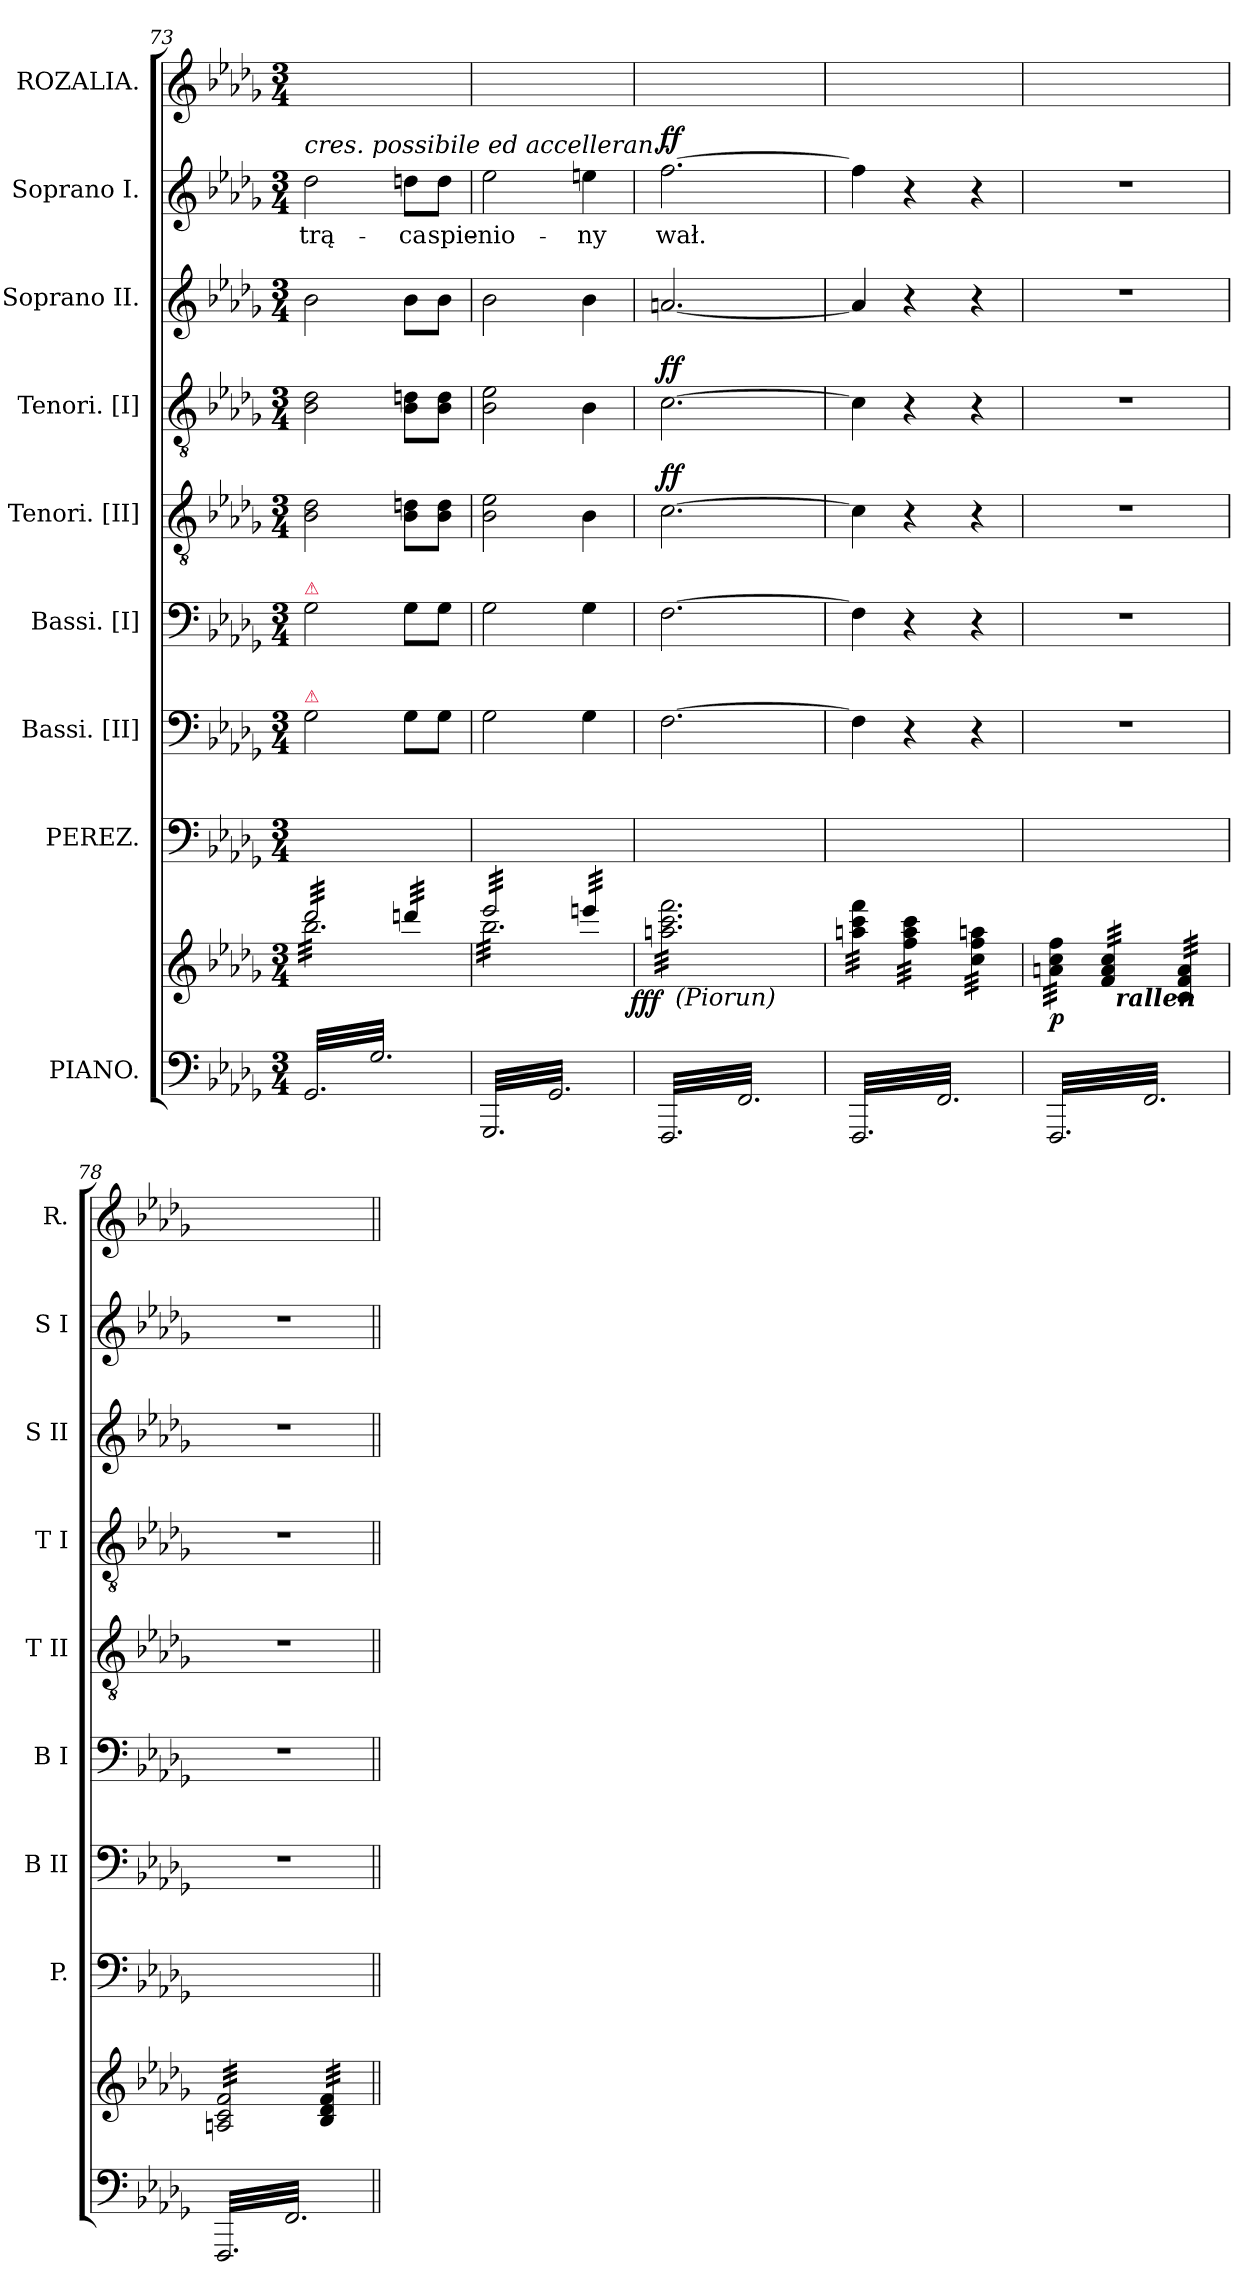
**kern	**kern	**dynam	**kern	**kern	**kern	**kern	**dynam	**kern	**dynam	**kern	**kern	**text	**dynam	**kern
*part9	*part9	*part9	*part8	*part7	*part6	*part5	*part5	*part4	*part4	*part3	*part2	*part2	*part2	*part1
*staff10	*staff9	*staff9/10	*staff8	*staff7	*staff6	*staff5	*staff5	*staff4	*staff4	*staff3	*staff2	*staff2	*staff2	*staff1
*I"PIANO.	*	*	*I"PEREZ.	*I"Bassi. [II]	*I"Bassi. [I]	*I"Tenori. [II]	*	*I"Tenori. [I]	*	*I"Soprano II.	*I"Soprano I.	*	*	*I"ROZALIA.
*	*	*	*I'P.	*I'B II	*I'B I	*I'T II	*	*I'T I	*	*I'S II	*I'S I	*	*	*I'R.
*clefF4	*clefG2	*	*clefF4	*clefF4	*clefF4	*clefGv2	*	*clefGv2	*	*clefG2	*clefG2	*	*	*clefG2
*k[b-e-a-d-g-]	*k[b-e-a-d-g-]	*	*k[b-e-a-d-g-]	*k[b-e-a-d-g-]	*k[b-e-a-d-g-]	*k[b-e-a-d-g-]	*	*k[b-e-a-d-g-]	*	*k[b-e-a-d-g-]	*k[b-e-a-d-g-]	*	*	*k[b-e-a-d-g-]
*b-:	*b-:	*	*b-:	*b-:	*b-:	*b-:	*	*b-:	*	*b-:	*b-:	*	*	*b-:
*M3/4	*M3/4	*	*M3/4	*M3/4	*M3/4	*M3/4	*	*M3/4	*	*M3/4	*M3/4	*	*	*M3/4
=73	=73	=73	=73	=73	=73	=73	=73	=73	=73	=73	=73	=73	=73	=73
*	*^	*	*	*	*	*	*	*	*	*	*	*	*	*
!	!	!	!	!	!	!	!	!	!	!	!	!LO:TX:a:i:t=cres. possibile ed accelleran -	!	!	!
!	!	!	!	!	!	!LO:TX:a:Bi:color=crimson:t=⚠	!	!	!	!	!	!	!	!	!
!	!	!	!	!	!LO:TX:a:Bi:color=crimson:t=⚠	!	!	!	!	!	!	!	!	!	!
!	!LO:TX:b:Bi:color=crimson:t=⚠	!	!	!	!	!	!	!	!	!	!	!	!	!	!
*tremolo	*	*	*	*	*	*	*	*	*	*	*	*	*	*	*
*	*tremolo	*	*	*	*	*	*	*	*	*	*	*	*	*	*
32GG-/LLL	32ddd-/LLL	32bb-\LLL	.	2.ryy	2G-\	2G-\	2B-\ 2d-\	.	2B-\ 2d-\	.	2b-\	2dd-\	-trą-	.	2.ryy
32G-/	32ddd-/	32bb-\	.	.	.	.	.	.	.	.	.	.	.	.	.
32GG-/	32ddd-/	32bb-\	.	.	.	.	.	.	.	.	.	.	.	.	.
32G-/	32ddd-/	32bb-\	.	.	.	.	.	.	.	.	.	.	.	.	.
32GG-/	32ddd-/	32bb-\	.	.	.	.	.	.	.	.	.	.	.	.	.
32G-/	32ddd-/	32bb-\	.	.	.	.	.	.	.	.	.	.	.	.	.
32GG-/	32ddd-/	32bb-\	.	.	.	.	.	.	.	.	.	.	.	.	.
32G-/	32ddd-/	32bb-\	.	.	.	.	.	.	.	.	.	.	.	.	.
32GG-/	32ddd-/	32bb-\	.	.	.	.	.	.	.	.	.	.	.	.	.
32G-/	32ddd-/	32bb-\	.	.	.	.	.	.	.	.	.	.	.	.	.
32GG-/	32ddd-/	32bb-\	.	.	.	.	.	.	.	.	.	.	.	.	.
32G-/	32ddd-/	32bb-\	.	.	.	.	.	.	.	.	.	.	.	.	.
32GG-/	32ddd-/	32bb-\	.	.	.	.	.	.	.	.	.	.	.	.	.
32G-/	32ddd-/	32bb-\	.	.	.	.	.	.	.	.	.	.	.	.	.
32GG-/	32ddd-/	32bb-\	.	.	.	.	.	.	.	.	.	.	.	.	.
32G-/	32ddd-/JJJ	32bb-\	.	.	.	.	.	.	.	.	.	.	.	.	.
32GG-/	32dddn/LLL	32bb-\	.	.	8G-\L	8G-\L	8B-\ 8dn\L	.	8B-\ 8dn\L	.	8b-\L	8ddn\L	-ca	.	.
32G-/	32dddn/	32bb-\	.	.	.	.	.	.	.	.	.	.	.	.	.
32GG-/	32dddn/	32bb-\	.	.	.	.	.	.	.	.	.	.	.	.	.
32G-/	32dddn/	32bb-\	.	.	.	.	.	.	.	.	.	.	.	.	.
32GG-/	32dddn/	32bb-\	.	.	8G-\J	8G-\J	8B-\ 8d\J	.	8B-\ 8d\J	.	8b-\J	8dd\J	spie-	.	.
32G-/	32dddn/	32bb-\	.	.	.	.	.	.	.	.	.	.	.	.	.
32GG-/	32dddn/	32bb-\	.	.	.	.	.	.	.	.	.	.	.	.	.
32G-/JJJ	32dddn/JJJ	32bb-\JJJ	.	.	.	.	.	.	.	.	.	.	.	.	.
=74	=74	=74	=74	=74	=74	=74	=74	=74	=74	=74	=74	=74	=74	=74	=74
32GGG-/LLL	32eee-/LLL	32bb-\LLL	.	2.ryy	2G-\	2G-\	2B-\ 2e-\	.	2B-\ 2e-\	.	2b-\	2ee-\	-nio-	.	2.ryy
32GG-/	32eee-/	32bb-\	.	.	.	.	.	.	.	.	.	.	.	.	.
32GGG-/	32eee-/	32bb-\	.	.	.	.	.	.	.	.	.	.	.	.	.
32GG-/	32eee-/	32bb-\	.	.	.	.	.	.	.	.	.	.	.	.	.
32GGG-/	32eee-/	32bb-\	.	.	.	.	.	.	.	.	.	.	.	.	.
32GG-/	32eee-/	32bb-\	.	.	.	.	.	.	.	.	.	.	.	.	.
32GGG-/	32eee-/	32bb-\	.	.	.	.	.	.	.	.	.	.	.	.	.
32GG-/	32eee-/	32bb-\	.	.	.	.	.	.	.	.	.	.	.	.	.
32GGG-/	32eee-/	32bb-\	.	.	.	.	.	.	.	.	.	.	.	.	.
32GG-/	32eee-/	32bb-\	.	.	.	.	.	.	.	.	.	.	.	.	.
32GGG-/	32eee-/	32bb-\	.	.	.	.	.	.	.	.	.	.	.	.	.
32GG-/	32eee-/	32bb-\	.	.	.	.	.	.	.	.	.	.	.	.	.
32GGG-/	32eee-/	32bb-\	.	.	.	.	.	.	.	.	.	.	.	.	.
32GG-/	32eee-/	32bb-\	.	.	.	.	.	.	.	.	.	.	.	.	.
32GGG-/	32eee-/	32bb-\	.	.	.	.	.	.	.	.	.	.	.	.	.
32GG-/	32eee-/JJJ	32bb-\	.	.	.	.	.	.	.	.	.	.	.	.	.
32GGG-/	32eeen/LLL	32bb-\	.	.	4G-\	4G-\	4B-\	.	4B-\	.	4b-\	4een\	-ny	.	.
32GG-/	32eeen/	32bb-\	.	.	.	.	.	.	.	.	.	.	.	.	.
32GGG-/	32eeen/	32bb-\	.	.	.	.	.	.	.	.	.	.	.	.	.
32GG-/	32eeen/	32bb-\	.	.	.	.	.	.	.	.	.	.	.	.	.
32GGG-/	32eeen/	32bb-\	.	.	.	.	.	.	.	.	.	.	.	.	.
32GG-/	32eeen/	32bb-\	.	.	.	.	.	.	.	.	.	.	.	.	.
32GGG-/	32eeen/	32bb-\	.	.	.	.	.	.	.	.	.	.	.	.	.
32GG-/JJJ	32eeen/JJJ	32bb-\JJJ	.	.	.	.	.	.	.	.	.	.	.	.	.
=75	=75	=75	=75	=75	=75	=75	=75	=75	=75	=75	=75	=75	=75	=75	=75
!	!	!	!LO:DY:b:rj	!	!	!	!	!LO:DY:a	!	!LO:DY:a	!	!	!	!LO:DY:a	!
32FFF/LLL	32aan\ 32ccc\ 32fff\LLL	32ryy	fff	2.ryy	[2.F\	[2.F\	[2.c\	ff	[2.c\	ff	[2.an/	[2.ff\	wał.	ff	2.ryy
!	!	!LO:TX:b:i:t=(Piorun)	!	!	!	!	!	!	!	!	!	!	!	!	!
32FF/	32aan\ 32ccc\ 32fff\	2ryy	.	.	.	.	.	.	.	.	.	.	.	.	.
32FFF/	32aan\ 32ccc\ 32fff\	.	.	.	.	.	.	.	.	.	.	.	.	.	.
32FF/	32aan\ 32ccc\ 32fff\	.	.	.	.	.	.	.	.	.	.	.	.	.	.
32FFF/	32aan\ 32ccc\ 32fff\	.	.	.	.	.	.	.	.	.	.	.	.	.	.
32FF/	32aan\ 32ccc\ 32fff\	.	.	.	.	.	.	.	.	.	.	.	.	.	.
32FFF/	32aan\ 32ccc\ 32fff\	.	.	.	.	.	.	.	.	.	.	.	.	.	.
32FF/	32aan\ 32ccc\ 32fff\	.	.	.	.	.	.	.	.	.	.	.	.	.	.
32FFF/	32aan\ 32ccc\ 32fff\	.	.	.	.	.	.	.	.	.	.	.	.	.	.
32FF/	32aan\ 32ccc\ 32fff\	.	.	.	.	.	.	.	.	.	.	.	.	.	.
32FFF/	32aan\ 32ccc\ 32fff\	.	.	.	.	.	.	.	.	.	.	.	.	.	.
32FF/	32aan\ 32ccc\ 32fff\	.	.	.	.	.	.	.	.	.	.	.	.	.	.
32FFF/	32aan\ 32ccc\ 32fff\	.	.	.	.	.	.	.	.	.	.	.	.	.	.
32FF/	32aan\ 32ccc\ 32fff\	.	.	.	.	.	.	.	.	.	.	.	.	.	.
32FFF/	32aan\ 32ccc\ 32fff\	.	.	.	.	.	.	.	.	.	.	.	.	.	.
32FF/	32aan\ 32ccc\ 32fff\	.	.	.	.	.	.	.	.	.	.	.	.	.	.
32FFF/	32aan\ 32ccc\ 32fff\	.	.	.	.	.	.	.	.	.	.	.	.	.	.
32FF/	32aan\ 32ccc\ 32fff\	8..ryy	.	.	.	.	.	.	.	.	.	.	.	.	.
32FFF/	32aan\ 32ccc\ 32fff\	.	.	.	.	.	.	.	.	.	.	.	.	.	.
32FF/	32aan\ 32ccc\ 32fff\	.	.	.	.	.	.	.	.	.	.	.	.	.	.
32FFF/	32aan\ 32ccc\ 32fff\	.	.	.	.	.	.	.	.	.	.	.	.	.	.
32FF/	32aan\ 32ccc\ 32fff\	.	.	.	.	.	.	.	.	.	.	.	.	.	.
32FFF/	32aan\ 32ccc\ 32fff\	.	.	.	.	.	.	.	.	.	.	.	.	.	.
32FF/JJJ	32aan\ 32ccc\ 32fff\JJJ	.	.	.	.	.	.	.	.	.	.	.	.	.	.
*	*v	*v	*	*	*	*	*	*	*	*	*	*	*	*	*
=76	=76	=76	=76	=76	=76	=76	=76	=76	=76	=76	=76	=76	=76	=76
32FFF/LLL	32aan\ 32ccc\ 32fff\LLL	.	2.ryy	4F\]	4F\]	4c\]	.	4c\]	.	4a/]	4ff\]	.	.	2.ryy
32FF/	32aan\ 32ccc\ 32fff\	.	.	.	.	.	.	.	.	.	.	.	.	.
32FFF/	32aan\ 32ccc\ 32fff\	.	.	.	.	.	.	.	.	.	.	.	.	.
32FF/	32aan\ 32ccc\ 32fff\	.	.	.	.	.	.	.	.	.	.	.	.	.
32FFF/	32aan\ 32ccc\ 32fff\	.	.	.	.	.	.	.	.	.	.	.	.	.
32FF/	32aan\ 32ccc\ 32fff\	.	.	.	.	.	.	.	.	.	.	.	.	.
32FFF/	32aan\ 32ccc\ 32fff\	.	.	.	.	.	.	.	.	.	.	.	.	.
32FF/	32aan\ 32ccc\ 32fff\JJJ	.	.	.	.	.	.	.	.	.	.	.	.	.
32FFF/	32ff\ 32aa\ 32ccc\LLL	.	.	4r	4r	4r	.	4r	.	4r	4r	.	.	.
32FF/	32ff\ 32aa\ 32ccc\	.	.	.	.	.	.	.	.	.	.	.	.	.
32FFF/	32ff\ 32aa\ 32ccc\	.	.	.	.	.	.	.	.	.	.	.	.	.
32FF/	32ff\ 32aa\ 32ccc\	.	.	.	.	.	.	.	.	.	.	.	.	.
32FFF/	32ff\ 32aa\ 32ccc\	.	.	.	.	.	.	.	.	.	.	.	.	.
32FF/	32ff\ 32aa\ 32ccc\	.	.	.	.	.	.	.	.	.	.	.	.	.
32FFF/	32ff\ 32aa\ 32ccc\	.	.	.	.	.	.	.	.	.	.	.	.	.
32FF/	32ff\ 32aa\ 32ccc\JJJ	.	.	.	.	.	.	.	.	.	.	.	.	.
32FFF/	32cc\ 32ff\ 32aan\LLL	.	.	4r	4r	4r	.	4r	.	4r	4r	.	.	.
32FF/	32cc\ 32ff\ 32aan\	.	.	.	.	.	.	.	.	.	.	.	.	.
32FFF/	32cc\ 32ff\ 32aan\	.	.	.	.	.	.	.	.	.	.	.	.	.
32FF/	32cc\ 32ff\ 32aan\	.	.	.	.	.	.	.	.	.	.	.	.	.
32FFF/	32cc\ 32ff\ 32aan\	.	.	.	.	.	.	.	.	.	.	.	.	.
32FF/	32cc\ 32ff\ 32aan\	.	.	.	.	.	.	.	.	.	.	.	.	.
32FFF/	32cc\ 32ff\ 32aan\	.	.	.	.	.	.	.	.	.	.	.	.	.
32FF/JJJ	32cc\ 32ff\ 32aan\JJJ	.	.	.	.	.	.	.	.	.	.	.	.	.
=77	=77	=77	=77	=77	=77	=77	=77	=77	=77	=77	=77	=77	=77	=77
*	*^	*	*	*	*	*	*	*	*	*	*	*	*	*
32FFF/LLL	32an\ 32cc\ 32ff\LLL	4ryy	p	2.ryy	2.r	2.r	2.r	.	2.r	.	2.r	2.r	.	.	2.ryy
32FF/	32an\ 32cc\ 32ff\	.	.	.	.	.	.	.	.	.	.	.	.	.	.
32FFF/	32an\ 32cc\ 32ff\	.	.	.	.	.	.	.	.	.	.	.	.	.	.
32FF/	32an\ 32cc\ 32ff\	.	.	.	.	.	.	.	.	.	.	.	.	.	.
32FFF/	32an\ 32cc\ 32ff\	.	.	.	.	.	.	.	.	.	.	.	.	.	.
32FF/	32an\ 32cc\ 32ff\	.	.	.	.	.	.	.	.	.	.	.	.	.	.
32FFF/	32an\ 32cc\ 32ff\	.	.	.	.	.	.	.	.	.	.	.	.	.	.
32FF/	32an\ 32cc\ 32ff\JJJ	.	.	.	.	.	.	.	.	.	.	.	.	.	.
32FFF/	32f/ 32a/ 32cc/LLL	32ryy	.	.	.	.	.	.	.	.	.	.	.	.	.
!	!	!LO:TX:b:Bi:t=rallen	!	!	!	!	!	!	!	!	!	!	!	!	!
32FF/	32f/ 32a/ 32cc/	4...ryy	.	.	.	.	.	.	.	.	.	.	.	.	.
32FFF/	32f/ 32a/ 32cc/	.	.	.	.	.	.	.	.	.	.	.	.	.	.
32FF/	32f/ 32a/ 32cc/	.	.	.	.	.	.	.	.	.	.	.	.	.	.
32FFF/	32f/ 32a/ 32cc/	.	.	.	.	.	.	.	.	.	.	.	.	.	.
32FF/	32f/ 32a/ 32cc/	.	.	.	.	.	.	.	.	.	.	.	.	.	.
32FFF/	32f/ 32a/ 32cc/	.	.	.	.	.	.	.	.	.	.	.	.	.	.
32FF/	32f/ 32a/ 32cc/JJJ	.	.	.	.	.	.	.	.	.	.	.	.	.	.
32FFF/	32c/ 32f/ 32a/LLL	.	.	.	.	.	.	.	.	.	.	.	.	.	.
32FF/	32c/ 32f/ 32a/	.	.	.	.	.	.	.	.	.	.	.	.	.	.
32FFF/	32c/ 32f/ 32a/	.	.	.	.	.	.	.	.	.	.	.	.	.	.
32FF/	32c/ 32f/ 32a/	.	.	.	.	.	.	.	.	.	.	.	.	.	.
32FFF/	32c/ 32f/ 32a/	.	.	.	.	.	.	.	.	.	.	.	.	.	.
32FF/	32c/ 32f/ 32a/	.	.	.	.	.	.	.	.	.	.	.	.	.	.
32FFF/	32c/ 32f/ 32a/	.	.	.	.	.	.	.	.	.	.	.	.	.	.
32FF/JJJ	32c/ 32f/ 32a/JJJ	.	.	.	.	.	.	.	.	.	.	.	.	.	.
*	*v	*v	*	*	*	*	*	*	*	*	*	*	*	*	*
=78	=78	=78	=78	=78	=78	=78	=78	=78	=78	=78	=78	=78	=78	=78
32FFF/LLL	32An/ 32c/ 32f/LLL	.	2.ryy	2.r	2.r	2.r	.	2.r	.	2.r	2.r	.	.	2.ryy
32FF/	32An/ 32c/ 32f/	.	.	.	.	.	.	.	.	.	.	.	.	.
32FFF/	32An/ 32c/ 32f/	.	.	.	.	.	.	.	.	.	.	.	.	.
32FF/	32An/ 32c/ 32f/	.	.	.	.	.	.	.	.	.	.	.	.	.
32FFF/	32An/ 32c/ 32f/	.	.	.	.	.	.	.	.	.	.	.	.	.
32FF/	32An/ 32c/ 32f/	.	.	.	.	.	.	.	.	.	.	.	.	.
32FFF/	32An/ 32c/ 32f/	.	.	.	.	.	.	.	.	.	.	.	.	.
32FF/	32An/ 32c/ 32f/	.	.	.	.	.	.	.	.	.	.	.	.	.
32FFF/	32An/ 32c/ 32f/	.	.	.	.	.	.	.	.	.	.	.	.	.
32FF/	32An/ 32c/ 32f/	.	.	.	.	.	.	.	.	.	.	.	.	.
32FFF/	32An/ 32c/ 32f/	.	.	.	.	.	.	.	.	.	.	.	.	.
32FF/	32An/ 32c/ 32f/	.	.	.	.	.	.	.	.	.	.	.	.	.
32FFF/	32An/ 32c/ 32f/	.	.	.	.	.	.	.	.	.	.	.	.	.
32FF/	32An/ 32c/ 32f/	.	.	.	.	.	.	.	.	.	.	.	.	.
32FFF/	32An/ 32c/ 32f/	.	.	.	.	.	.	.	.	.	.	.	.	.
32FF/	32An/ 32c/ 32f/JJJ	.	.	.	.	.	.	.	.	.	.	.	.	.
32FFF/	32B-/ 32d-/ 32f/LLL	.	.	.	.	.	.	.	.	.	.	.	.	.
32FF/	32B-/ 32d-/ 32f/	.	.	.	.	.	.	.	.	.	.	.	.	.
32FFF/	32B-/ 32d-/ 32f/	.	.	.	.	.	.	.	.	.	.	.	.	.
32FF/	32B-/ 32d-/ 32f/	.	.	.	.	.	.	.	.	.	.	.	.	.
32FFF/	32B-/ 32d-/ 32f/	.	.	.	.	.	.	.	.	.	.	.	.	.
32FF/	32B-/ 32d-/ 32f/	.	.	.	.	.	.	.	.	.	.	.	.	.
32FFF/	32B-/ 32d-/ 32f/	.	.	.	.	.	.	.	.	.	.	.	.	.
32FF/JJJ	32B-/ 32d-/ 32f/JJJ	.	.	.	.	.	.	.	.	.	.	.	.	.
*	*Xtremolo	*	*	*	*	*	*	*	*	*	*	*	*	*
*Xtremolo	*	*	*	*	*	*	*	*	*	*	*	*	*	*
.	.	.	.	.	.	.	.	.	.	.	.	.	.	.
.	.	.	.	.	.	.	.	.	.	.	.	.	.	.
.	.	.	.	.	.	.	.	.	.	.	.	.	.	.
.	.	.	.	.	.	.	.	.	.	.	.	.	.	.
.	.	.	.	.	.	.	.	.	.	.	.	.	.	.
.	.	.	.	.	.	.	.	.	.	.	.	.	.	.
.	.	.	.	.	.	.	.	.	.	.	.	.	.	.
.	.	.	.	.	.	.	.	.	.	.	.	.	.	.
.	.	.	.	.	.	.	.	.	.	.	.	.	.	.
.	.	.	.	.	.	.	.	.	.	.	.	.	.	.
.	.	.	.	.	.	.	.	.	.	.	.	.	.	.
.	.	.	.	.	.	.	.	.	.	.	.	.	.	.
=||	=||	=||	=||	=||	=||	=||	=||	=||	=||	=||	=||	=||	=||	=||
*-	*-	*-	*-	*-	*-	*-	*-	*-	*-	*-	*-	*-	*-	*-
